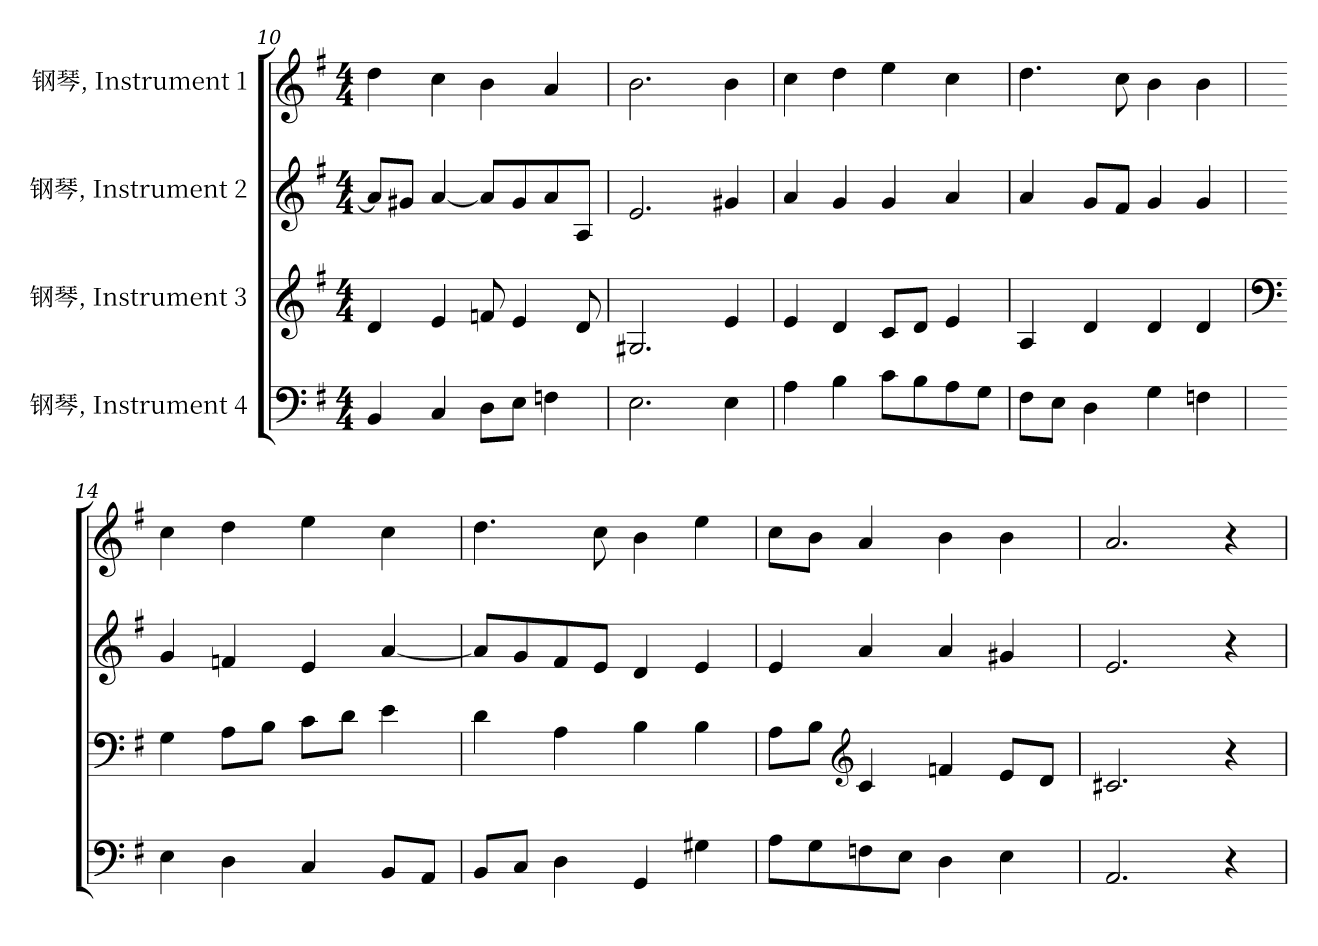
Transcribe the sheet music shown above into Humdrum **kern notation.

**kern	**kern	**kern	**kern
*part4	*part3	*part2	*part1
*staff4	*staff3	*staff2	*staff1
*I"钢琴, Instrument 4	*I"钢琴, Instrument 3	*I"钢琴, Instrument 2	*I"钢琴, Instrument 1
*clefF4	*clefG2	*clefG2	*clefG2
*k[f#]	*k[f#]	*k[f#]	*k[f#]
*M4/4	*M4/4	*M4/4	*M4/4
=10	=10	=10	=10
4BB/	4d/	8a/L]	4dd\
.	.	8g#X/J	.
4C/	4e/	[4a/	4cc\
8D\L	8fn/	8a/L]	4b\
8E\J	4e/	8g#/	.
4Fn\	.	8a/	4a/
.	8d/	8A/J	.
=11	=11	=11	=11
2.E\	2.G#X/	2.e/	2.b\
4E\	4e/	4g#X/	4b\
!!LO:LB:g=z
=12	=12	=12	=12
4A\	4e/	4a/	4cc\
4B\	4d/	4g/	4dd\
8c\L	8c/L	4g/	4ee\
8B\	8d/J	.	.
8A\	4e/	4a/	4cc\
8G\J	.	.	.
=13	=13	=13	=13
8F#\L	4A/	4a/	4.dd\
8E\J	.	.	.
4D\	4d/	8g/L	.
.	.	8f#/J	8cc\
4G\	4d/	4g/	4b\
4Fn\	4d/	4g/	4b\
=14	=14	=14	=14
*	*clefF4	*	*
4E\	4G\	4g/	4cc\
4D\	8A\L	4fn/	4dd\
.	8B\J	.	.
4C/	8c\L	4e/	4ee\
.	8d\J	.	.
8BB/L	4e\	[4a/	4cc\
8AA/J	.	.	.
=15	=15	=15	=15
8BB/L	4d\	8a/L]	4.dd\
8C/J	.	8g/	.
4D\	4A\	8f#/	.
.	.	8e/J	8cc\
4GG/	4B\	4d/	4b\
4G#X\	4B\	4e/	4ee\
=16	=16	=16	=16
8A\L	8A\L	4e/	8cc\L
8G\	8B\J	.	8b\J
*	*clefG2	*	*
8Fn\	4c/	4a/	4a/
8E\J	.	.	.
4D\	4fn/	4a/	4b\
4E\	8e/L	4g#X/	4b\
.	8d/J	.	.
!!LO:PB:g=z
=17	=17	=17	=17
2.AA/	2.c#X/	2.e/	2.a/
4r	4r	4r	4r
=	=	=	=
*-	*-	*-	*-
